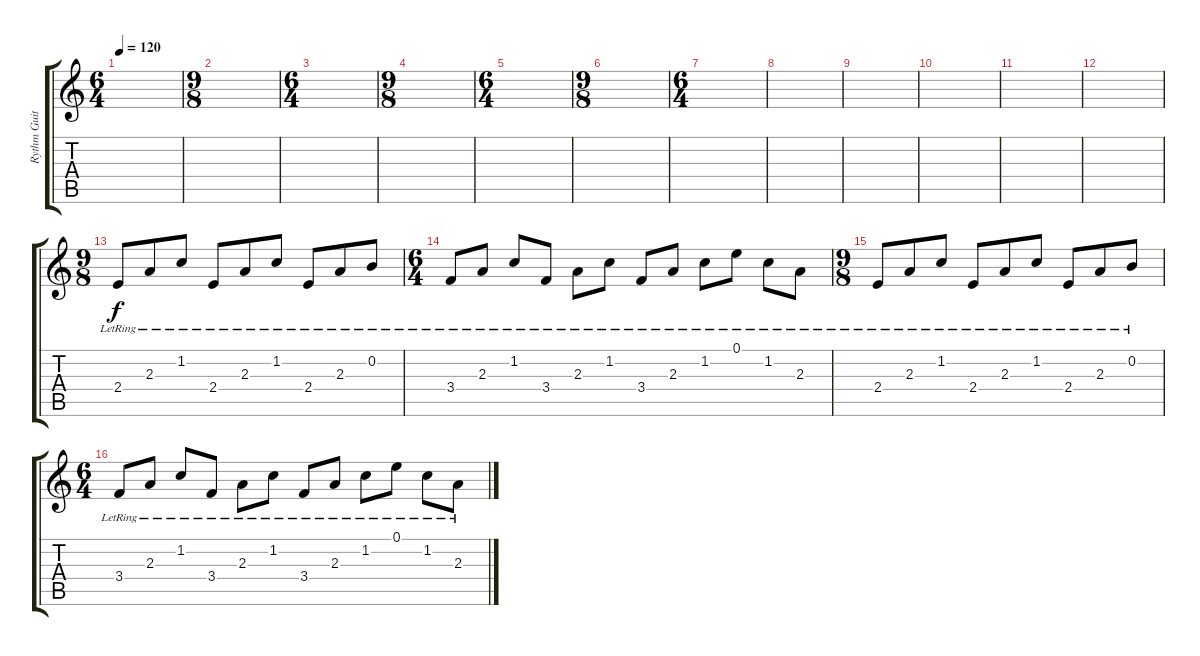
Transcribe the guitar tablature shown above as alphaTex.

\track ("Rythm Guitar" "Rythm Guit") {instrument acousticguitarsteel}
\staff {score tabs}
\tuning (E4 B3 G3 D3 A2 E2) {hide}
\ts (6 4)
\tempo 120
\clef g2
\ks c
|
\ts (9 8)
|
\ts (6 4)
|
\ts (9 8)
|
\ts (6 4)
|
\ts (9 8)
|
\ts (6 4)
|
|
|
|
|
|
\ts (9 8)
2.4{lr}.8{volume 6} 2.3{lr}.8 1.2{lr}.8 2.4{lr}.8 2.3{lr}.8 1.2{lr}.8 2.4{lr}.8 2.3{lr}.8 0.2{lr}.8 |
\ts (6 4)
3.4{lr}.8 2.3{lr}.8 1.2{lr}.8 3.4{lr}.8 2.3{lr}.8 1.2{lr}.8 3.4{lr}.8 2.3{lr}.8 1.2{lr}.8 0.1{lr}.8 1.2{lr}.8 2.3{lr}.8 |
\ts (9 8)
2.4{lr}.8 2.3{lr}.8 1.2{lr}.8 2.4{lr}.8 2.3{lr}.8 1.2{lr}.8 2.4{lr}.8 2.3{lr}.8 0.2{lr}.8 |
\ts (6 4)
3.4{lr}.8 2.3{lr}.8 1.2{lr}.8 3.4{lr}.8 2.3{lr}.8 1.2{lr}.8 3.4{lr}.8 2.3{lr}.8 1.2{lr}.8 0.1{lr}.8 1.2{lr}.8 2.3{lr}.8
